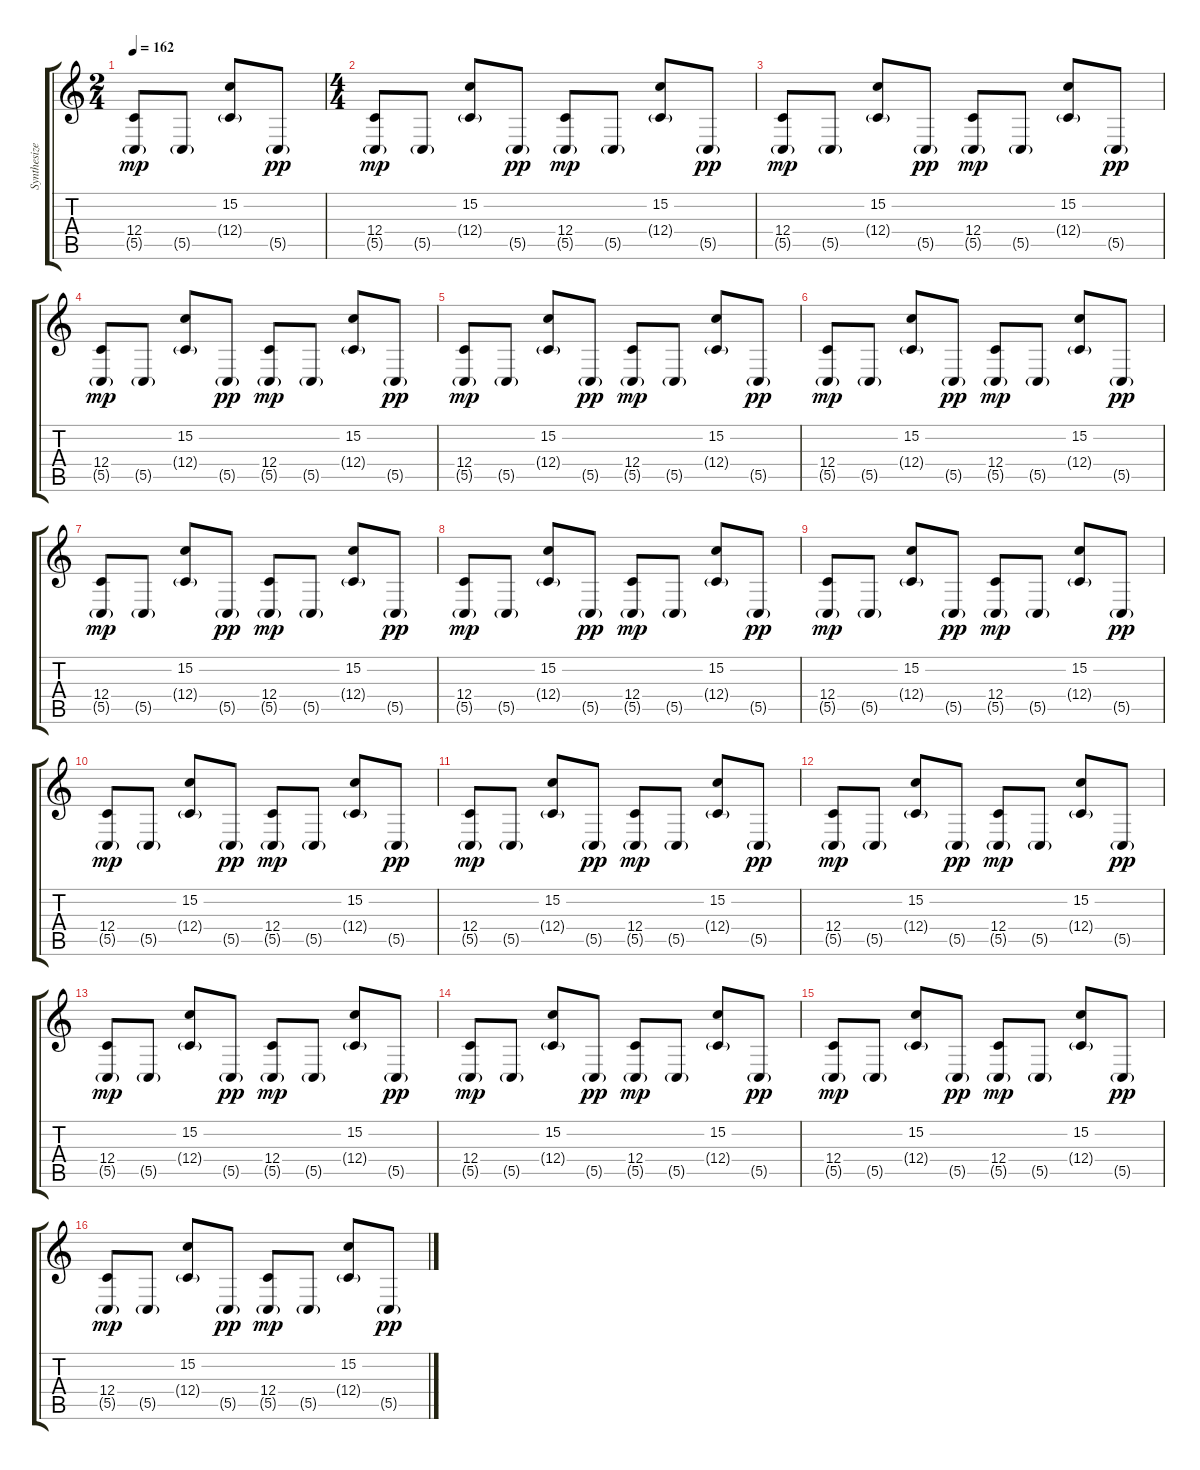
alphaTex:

\track ("Synthesizer / Piano" "Synthesize") {instrument recorder}
\staff {score tabs}
\tuning (D4 A3 F3 C3 G2 C2) {hide}
\ts (2 4)
\tempo 162
\clef g2
\ks c
(12.4 5.5{g}).8{dy mp instrument recorder} 5.5{g}.8 (15.2 12.4{g}).8 5.5{g}.8{dy pp} |
\ts (4 4)
(12.4 5.5{g}).8{dy mp} 5.5{g}.8 (15.2 12.4{g}).8 5.5{g}.8{dy pp} (12.4 5.5{g}).8{dy mp} 5.5{g}.8 (15.2 12.4{g}).8 5.5{g}.8{dy pp} |
(12.4 5.5{g}).8{dy mp} 5.5{g}.8 (15.2 12.4{g}).8 5.5{g}.8{dy pp} (12.4 5.5{g}).8{dy mp} 5.5{g}.8 (15.2 12.4{g}).8 5.5{g}.8{dy pp} |
(12.4 5.5{g}).8{dy mp} 5.5{g}.8 (15.2 12.4{g}).8 5.5{g}.8{dy pp} (12.4 5.5{g}).8{dy mp} 5.5{g}.8 (15.2 12.4{g}).8 5.5{g}.8{dy pp} |
(12.4 5.5{g}).8{dy mp} 5.5{g}.8 (15.2 12.4{g}).8 5.5{g}.8{dy pp} (12.4 5.5{g}).8{dy mp} 5.5{g}.8 (15.2 12.4{g}).8 5.5{g}.8{dy pp} |
(12.4 5.5{g}).8{dy mp} 5.5{g}.8 (15.2 12.4{g}).8 5.5{g}.8{dy pp} (12.4 5.5{g}).8{dy mp} 5.5{g}.8 (15.2 12.4{g}).8 5.5{g}.8{dy pp} |
(12.4 5.5{g}).8{dy mp} 5.5{g}.8 (15.2 12.4{g}).8 5.5{g}.8{dy pp} (12.4 5.5{g}).8{dy mp} 5.5{g}.8 (15.2 12.4{g}).8 5.5{g}.8{dy pp} |
(12.4 5.5{g}).8{dy mp} 5.5{g}.8 (15.2 12.4{g}).8 5.5{g}.8{dy pp} (12.4 5.5{g}).8{dy mp} 5.5{g}.8 (15.2 12.4{g}).8 5.5{g}.8{dy pp} |
(12.4 5.5{g}).8{dy mp} 5.5{g}.8 (15.2 12.4{g}).8 5.5{g}.8{dy pp} (12.4 5.5{g}).8{dy mp} 5.5{g}.8 (15.2 12.4{g}).8 5.5{g}.8{dy pp} |
(12.4 5.5{g}).8{dy mp} 5.5{g}.8 (15.2 12.4{g}).8 5.5{g}.8{dy pp} (12.4 5.5{g}).8{dy mp} 5.5{g}.8 (15.2 12.4{g}).8 5.5{g}.8{dy pp} |
(12.4 5.5{g}).8{dy mp} 5.5{g}.8 (15.2 12.4{g}).8 5.5{g}.8{dy pp} (12.4 5.5{g}).8{dy mp} 5.5{g}.8 (15.2 12.4{g}).8 5.5{g}.8{dy pp} |
(12.4 5.5{g}).8{dy mp} 5.5{g}.8 (15.2 12.4{g}).8 5.5{g}.8{dy pp} (12.4 5.5{g}).8{dy mp} 5.5{g}.8 (15.2 12.4{g}).8 5.5{g}.8{dy pp} |
(12.4 5.5{g}).8{dy mp} 5.5{g}.8 (15.2 12.4{g}).8 5.5{g}.8{dy pp} (12.4 5.5{g}).8{dy mp} 5.5{g}.8 (15.2 12.4{g}).8 5.5{g}.8{dy pp} |
(12.4 5.5{g}).8{dy mp} 5.5{g}.8 (15.2 12.4{g}).8 5.5{g}.8{dy pp} (12.4 5.5{g}).8{dy mp} 5.5{g}.8 (15.2 12.4{g}).8 5.5{g}.8{dy pp} |
(12.4 5.5{g}).8{dy mp} 5.5{g}.8 (15.2 12.4{g}).8 5.5{g}.8{dy pp} (12.4 5.5{g}).8{dy mp} 5.5{g}.8 (15.2 12.4{g}).8 5.5{g}.8{dy pp} |
(12.4 5.5{g}).8{dy mp} 5.5{g}.8 (15.2 12.4{g}).8 5.5{g}.8{dy pp} (12.4 5.5{g}).8{dy mp} 5.5{g}.8 (15.2 12.4{g}).8 5.5{g}.8{dy pp}
